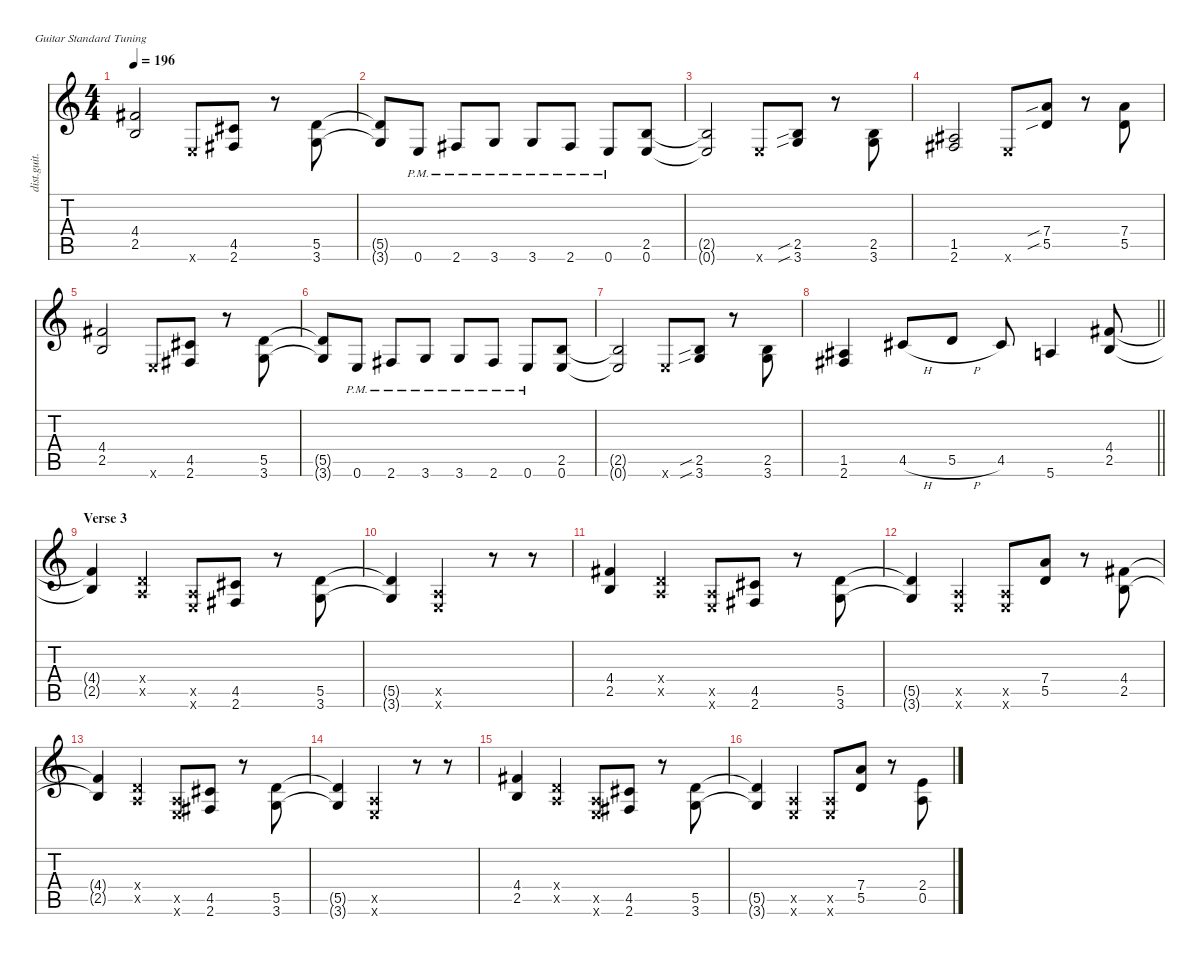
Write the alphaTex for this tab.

\defaultSystemsLayout 4
\hideDynamics
\bracketExtendMode nobrackets
\track ("Mustaine" "dist.guit.") {instrument distortionguitar}
\staff {score tabs}
\tuning (E4 B3 G3 D3 A2 E2)
\ts (4 4)
\tempo 196
\clef g2
\ks c
(4.4{acc #} 2.5).2{dy f beam Up} 0.6{x}.8{beam Up} (4.5{acc #} 2.6{acc #}).8{beam Up} r.8{beam Down} (5.5 3.6).8{beam Up} |
(5.5{t} 3.6{t}).8{beam Up} 0.6{pm}.8{beam Up} 2.6{pm acc #}.8{beam Up} 3.6{pm}.8{beam Up} 3.6{pm}.8{beam Up} 2.6{pm acc #}.8{beam Up} 0.6{pm}.8{beam Up} (2.5 0.6).8{beam Up} |
(2.5{t} 0.6{t}).2{beam Up} 0.6{x}.8{beam Up} (2.5{sib} 3.6{sib}).8{beam Up} r.8{beam Down} (2.5 3.6).8{beam Up} |
(1.5{acc #} 2.6{acc #}).2{beam Up} 0.6{x}.8{beam Up} (7.4{sib} 5.5{sib}).8{beam Up} r.8{beam Down} (7.4 5.5).8{beam Up} |
(4.4{acc #} 2.5).2{beam Up} 0.6{x}.8{beam Up} (4.5{acc #} 2.6{acc #}).8{beam Up} r.8{beam Down} (5.5 3.6).8{beam Up} |
(5.5{t} 3.6{t}).8{beam Up} 0.6{pm}.8{beam Up} 2.6{pm acc #}.8{beam Up} 3.6{pm}.8{beam Up} 3.6{pm}.8{beam Up} 2.6{pm acc #}.8{beam Up} 0.6{pm}.8{beam Up} (2.5 0.6).8{beam Up} |
(2.5{t} 0.6{t}).2{beam Up} 0.6{x}.8{beam Up} (2.5{sib} 3.6{sib}).8{beam Up} r.8{beam Down} (2.5 3.6).8{beam Up} |
\barLineRight lightlight
(1.5{acc #} 2.6{acc #}).4{beam Up} 4.5{h acc #}.8{beam Up} 5.5{h}.8{beam Up} 4.5{acc #}.8{beam Up} 5.6.4{beam Up} (4.4{acc #} 2.5).8{beam Up} |
\section ("" "Verse 3")
(4.4{t acc #} 2.5{t}).4{beam Up} (0.4{x} 0.5{x}).4{beam Up} (0.5{x} 0.6{x}).8{beam Up} (4.5{acc #} 2.6{acc #}).8{beam Up} r.8{beam Down} (5.5 3.6).8{beam Up} |
(5.5{t} 3.6{t}).4{beam Up} (0.5{x} 0.6{x}).2{beam Up} r.8{beam Down} r.8{beam Down} |
(4.4{acc #} 2.5).4{beam Up} (0.4{x} 0.5{x}).4{beam Up} (0.5{x} 0.6{x}).8{beam Up} (4.5{acc #} 2.6{acc #}).8{beam Up} r.8{beam Down} (5.5 3.6).8{beam Up} |
(5.5{t} 3.6{t}).4{beam Up} (0.5{x} 0.6{x}).4{beam Up} (0.5{x} 0.6{x}).8{beam Up} (7.4 5.5).8{beam Up} r.8{beam Down} (4.4{acc #} 2.5).8{beam Up} |
(4.4{t acc #} 2.5{t}).4{beam Up} (0.4{x} 0.5{x}).4{beam Up} (0.5{x} 0.6{x}).8{beam Up} (4.5{acc #} 2.6{acc #}).8{beam Up} r.8{beam Down} (5.5 3.6).8{beam Up} |
(5.5{t} 3.6{t}).4{beam Up} (0.5{x} 0.6{x}).2{beam Up} r.8{beam Down} r.8{beam Down} |
(4.4{acc #} 2.5).4{beam Up} (0.4{x} 0.5{x}).4{beam Up} (0.5{x} 0.6{x}).8{beam Up} (4.5{acc #} 2.6{acc #}).8{beam Up} r.8{beam Down} (5.5 3.6).8{beam Up} |
(5.5{t} 3.6{t}).4{beam Up} (0.5{x} 0.6{x}).4{beam Up} (0.5{x} 0.6{x}).8{beam Up} (7.4 5.5).8{beam Up} r.8{beam Down} (2.4 0.5).8{beam Up}
